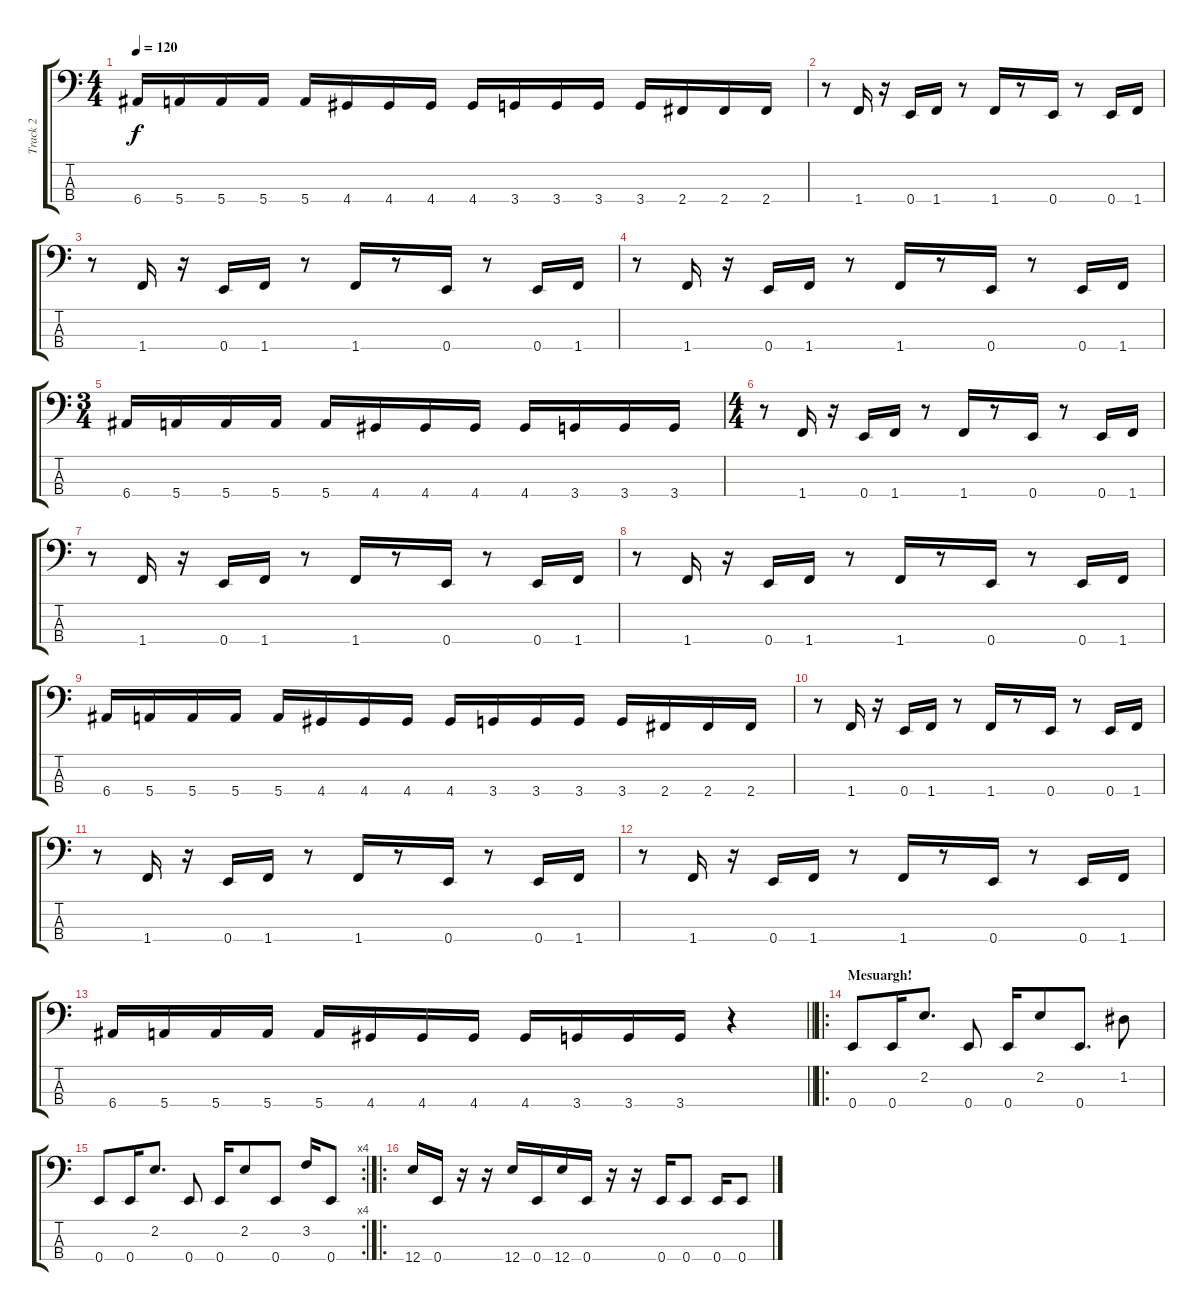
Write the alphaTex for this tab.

\track ("Track 2" "Track 2") {instrument electricbassfinger}
\staff {score tabs}
\tuning (G2 D2 A1 E1) {hide}
\ts (4 4)
\tempo 120
\clef f4
\ks c
6.4.16{dy f} 5.4.16 5.4.16 5.4.16 5.4.16 4.4.16 4.4.16 4.4.16 4.4.16 3.4.16 3.4.16 3.4.16 3.4.16 2.4.16 2.4.16 2.4.16 |
r.8 1.4.16 r.16 0.4.16 1.4.16 r.8 1.4.16 r.8 0.4.16 r.8 0.4.16 1.4.16 |
r.8 1.4.16 r.16 0.4.16 1.4.16 r.8 1.4.16 r.8 0.4.16 r.8 0.4.16 1.4.16 |
r.8 1.4.16 r.16 0.4.16 1.4.16 r.8 1.4.16 r.8 0.4.16 r.8 0.4.16 1.4.16 |
\ts (3 4)
6.4.16 5.4.16 5.4.16 5.4.16 5.4.16 4.4.16 4.4.16 4.4.16 4.4.16 3.4.16 3.4.16 3.4.16 |
\ts (4 4)
r.8 1.4.16 r.16 0.4.16 1.4.16 r.8 1.4.16 r.8 0.4.16 r.8 0.4.16 1.4.16 |
r.8 1.4.16 r.16 0.4.16 1.4.16 r.8 1.4.16 r.8 0.4.16 r.8 0.4.16 1.4.16 |
r.8 1.4.16 r.16 0.4.16 1.4.16 r.8 1.4.16 r.8 0.4.16 r.8 0.4.16 1.4.16 |
6.4.16 5.4.16 5.4.16 5.4.16 5.4.16 4.4.16 4.4.16 4.4.16 4.4.16 3.4.16 3.4.16 3.4.16 3.4.16 2.4.16 2.4.16 2.4.16 |
r.8 1.4.16 r.16 0.4.16 1.4.16 r.8 1.4.16 r.8 0.4.16 r.8 0.4.16 1.4.16 |
r.8 1.4.16 r.16 0.4.16 1.4.16 r.8 1.4.16 r.8 0.4.16 r.8 0.4.16 1.4.16 |
r.8 1.4.16 r.16 0.4.16 1.4.16 r.8 1.4.16 r.8 0.4.16 r.8 0.4.16 1.4.16 |
\barLineRight lightlight
6.4.16 5.4.16 5.4.16 5.4.16 5.4.16 4.4.16 4.4.16 4.4.16 4.4.16 3.4.16 3.4.16 3.4.16 r.4 |
\ro
\section ("" "Mesuargh!")
0.4.8 0.4.16 2.2.8{d} 0.4.8 0.4.16 2.2.8 0.4.8{d} 1.2.8 |
\rc 4
0.4.8 0.4.16 2.2.8{d} 0.4.8 0.4.16 2.2.8 0.4.8 3.2.16 0.4.8 |
\ro
12.4.16 0.4.16 r.16 r.16 12.4.16 0.4.16 12.4.16 0.4.16 r.16 r.16 0.4.16 0.4.8 0.4.16 0.4.8
